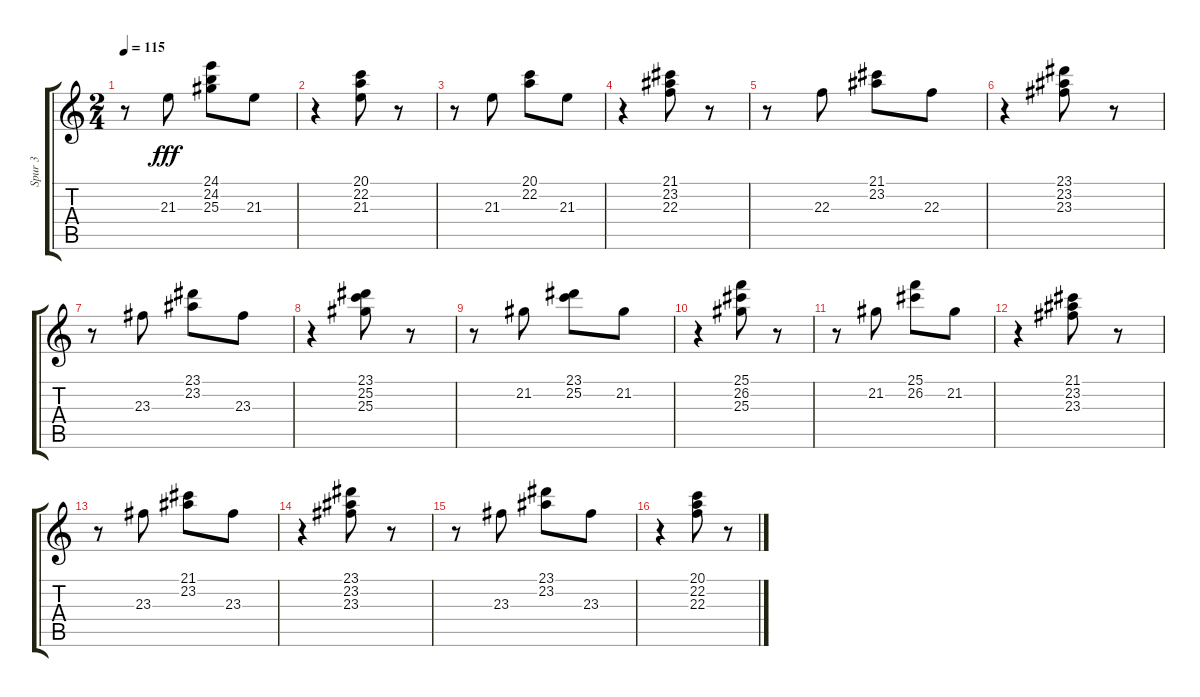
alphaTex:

\track ("Spur 3" "Spur 3") {instrument rockorgan}
\staff {score tabs}
\tuning (E4 B3 G3 D3 A2 E2) {hide}
\ts (2 4)
\tempo 115
\clef g2
\ks c
r.8{dy fff} 21.3.8 (24.1 24.2 25.3).8 21.3.8 |
r.4 (20.1 22.2 21.3).8 r.8 |
r.8 21.3.8 (20.1 22.2).8 21.3.8 |
r.4 (21.1 23.2 22.3).8 r.8 |
r.8 22.3.8 (21.1 23.2).8 22.3.8 |
r.4 (23.1 23.2 23.3).8 r.8 |
r.8 23.3.8 (23.1 23.2).8 23.3.8 |
r.4 (23.1 25.2 25.3).8 r.8 |
r.8 21.2.8 (23.1 25.2).8 21.2.8 |
r.4 (25.1 26.2 25.3).8 r.8 |
r.8 21.2.8 (25.1 26.2).8 21.2.8 |
r.4 (21.1 23.2 23.3).8 r.8 |
r.8 23.3.8 (21.1 23.2).8 23.3.8 |
r.4 (23.1 23.2 23.3).8 r.8 |
r.8 23.3.8 (23.1 23.2).8 23.3.8 |
r.4 (20.1 22.2 22.3).8 r.8
